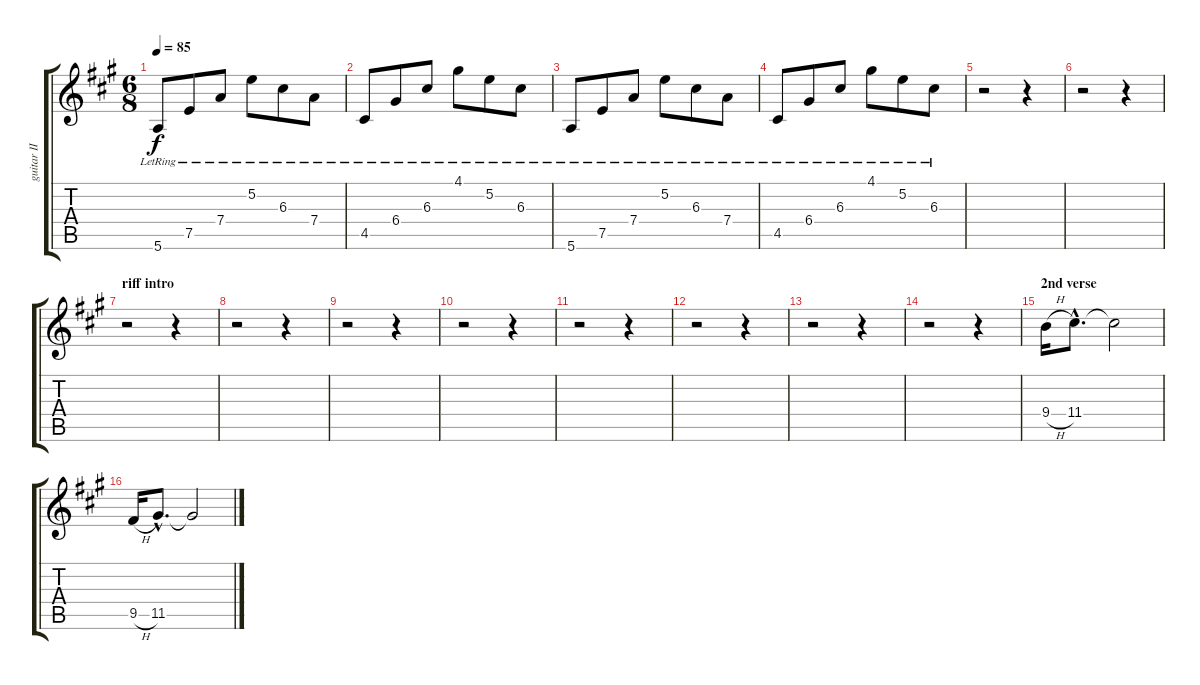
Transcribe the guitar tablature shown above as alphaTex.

\track ("guitar II" "guitar II") {instrument electricguitarclean}
\staff {score tabs}
\tuning (E4 B3 G3 D3 A2 E2) {hide}
\ts (6 8)
\tempo 85
\clef g2
\ks f#minor
5.6{lr}.8{dy f} 7.5{lr}.8 7.4{lr}.8 5.2{lr}.8 6.3{lr}.8 7.4{lr}.8 |
4.5{lr}.8 6.4{lr}.8 6.3{lr}.8 4.1{lr}.8 5.2{lr}.8 6.3{lr}.8 |
5.6{lr}.8 7.5{lr}.8 7.4{lr}.8 5.2{lr}.8 6.3{lr}.8 7.4{lr}.8 |
4.5{lr}.8 6.4{lr}.8 6.3{lr}.8 4.1{lr}.8 5.2{lr}.8 6.3{lr}.8 |
r.2 r.4 |
r.2 r.4 |
\section ("" "riff intro")
r.2 r.4 |
r.2 r.4 |
r.2 r.4 |
r.2 r.4 |
r.2 r.4 |
r.2 r.4 |
r.2 r.4 |
r.2 r.4 |
\section ("" "2nd verse")
9.4{h}.16 11.4{hac}.8{d} 11.4{t}.2 |
9.5{h}.16 11.5{hac}.8{d} 11.5{t}.2
